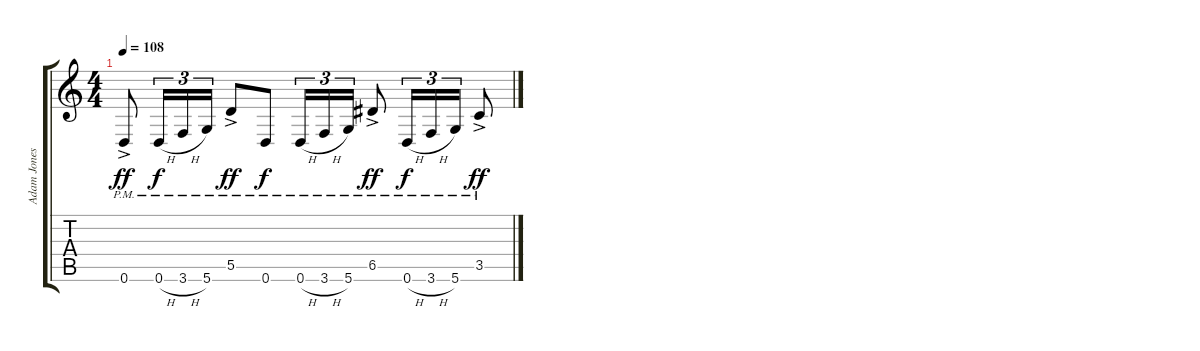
\track ("Adam Jones (Guitar I)" "Adam Jones") {instrument distortionguitar}
\staff {score tabs}
\tuning (E4 B3 G3 D3 A2 D2) {hide}
\ts (4 4)
\tempo 108
\clef g2
\ks c
0.6{ac pm}.8{dy ff} 0.6{h pm}.16{tu (3 2) dy f} 3.6{h pm}.16{tu (3 2)} 5.6{pm}.16{tu (3 2)} 5.5{ac pm}.8{dy ff} 0.6{pm}.8{dy f} 0.6{h pm}.16{tu (3 2)} 3.6{h pm}.16{tu (3 2)} 5.6{pm}.16{tu (3 2)} 6.5{ac pm}.8{dy ff} 0.6{h pm}.16{tu (3 2) dy f} 3.6{h pm}.16{tu (3 2)} 5.6{pm}.16{tu (3 2)} 3.5{ac pm}.8{dy ff}
